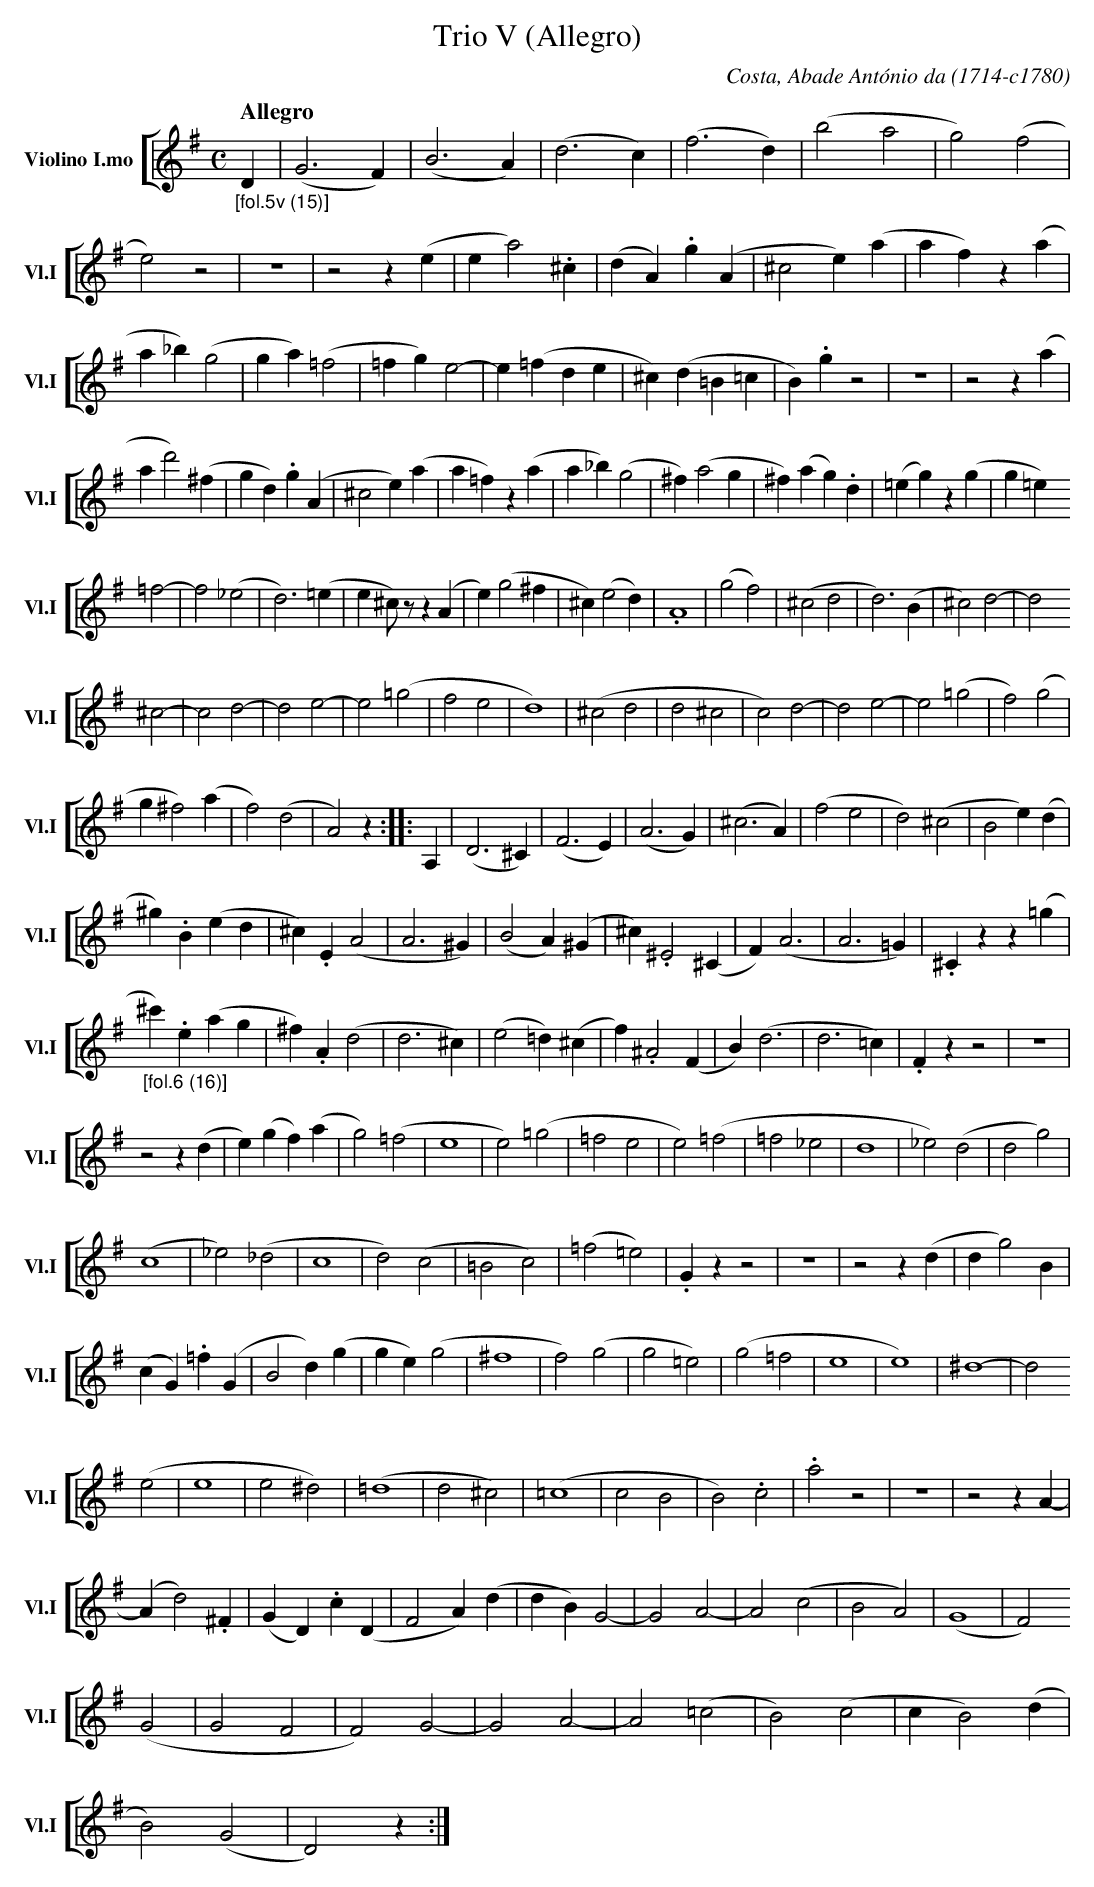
X:1
T:Trio V (Allegro)
C:Costa, Abade Ant\'onio da (1714-c1780)
M:C
L:1/4
K:G
V: 1 clef=treble name="Violino I.mo" sname="Vl.I"
%%staves [ 1 ]
   [Q:"Allegro"] "_[fol.5v (15)]"  D | (G3F) | (B3 A) | (d3 c) | (f3 d) | (b2 a2 | g2) (f2 |
e2) z2 | Z | z2 z (e | e a2) .^c | (d A) .g (A | ^c2 e) (a | a f) z (a |
a _b) (g2 | g a) (=f2 | =f g) e2- | e (=f  d e | ^c) (d =B =c | B) .g z2 | Z | z2 z (a |
a d'2) (^f | g d) .g (A | ^c2 e) (a | a =f) z (a | a _b) (g2 | ^f) (a2 g | ^f) (a g) .d | (=e g) z (g | g =e)
=f2- | f2 (_e2 | d3) (=e | e ^c/) z/ z (A | e) (g2 ^f | ^c) (e2 d) | .A4 |  (g2 f2) | (^c2 d2 | d3) (B | ^c2) d2- | d2
^c2- | c2 d2- | d2 e2- | e2 (=g2 | f2 e2 | d4) | (^c2 d2 | d2 ^c2 | c2) d2- | d2 e2- | e2 (=g2 | f2) (g2 |
g ^f2) (a | f2) (d2 | A2) z :|: A, | (D3 ^C) | (F3 E) | (A3 G) | (^c3 A) | (f2 e2 | d2) (^c2 | B2 e) (d |
^g) .B (e d | ^c) .E (A2 | A3 ^G) | (B2 A) (^G | ^c) .^E2 (^C | F) (A3 | A3 =G) | .^C zz (=g |
"_[fol.6 (16)]"  ^c') .e (a g | ^f) .A (d2 | d3 ^c) | (e2 =d) (^c | f) .^A2 (F | B) (d3 | d3 =c) | .F z z2 | Z |
z2 z (d | e) (g f) (a | g2) (=f2 | e4 | e2) (=g2 | =f2 e2 | e2) (=f2 | =f2 _e2 | d4 | _e2) (d2 | d2 g2) |
(c4 | _e2) ( _d2 | c4 | d2)  (c2 | =B2 c2) | (=f2 =e2) | .G z z2 | Z | z2 z (d | d g2) B |
(c G) .=f (G | B2 d) (g | g e) (g2 | ^f4 | f2) (g2 | g2 =e2) | (g2 =f2 | e4 | e4) | ^d4- | d2
(e2 | e4 | e2 ^d2) | (=d4 | d2 ^c2) | (=c4 | c2 B2 | B2) .c2 | .a2 z2 | Z | z2 z A- |
(A d2) .^F | (G D) .c (D | F2 A) (d | d B) G2- | G2 A2- | A2 (c2 | B2 A2) | (G4 | F2)
(G2 | G2 F2 | F2) G2- | G2 A2- | A2 (=c2 | B2) (c2 | c B2) (d |
B2) (G2 | D2) z :|
